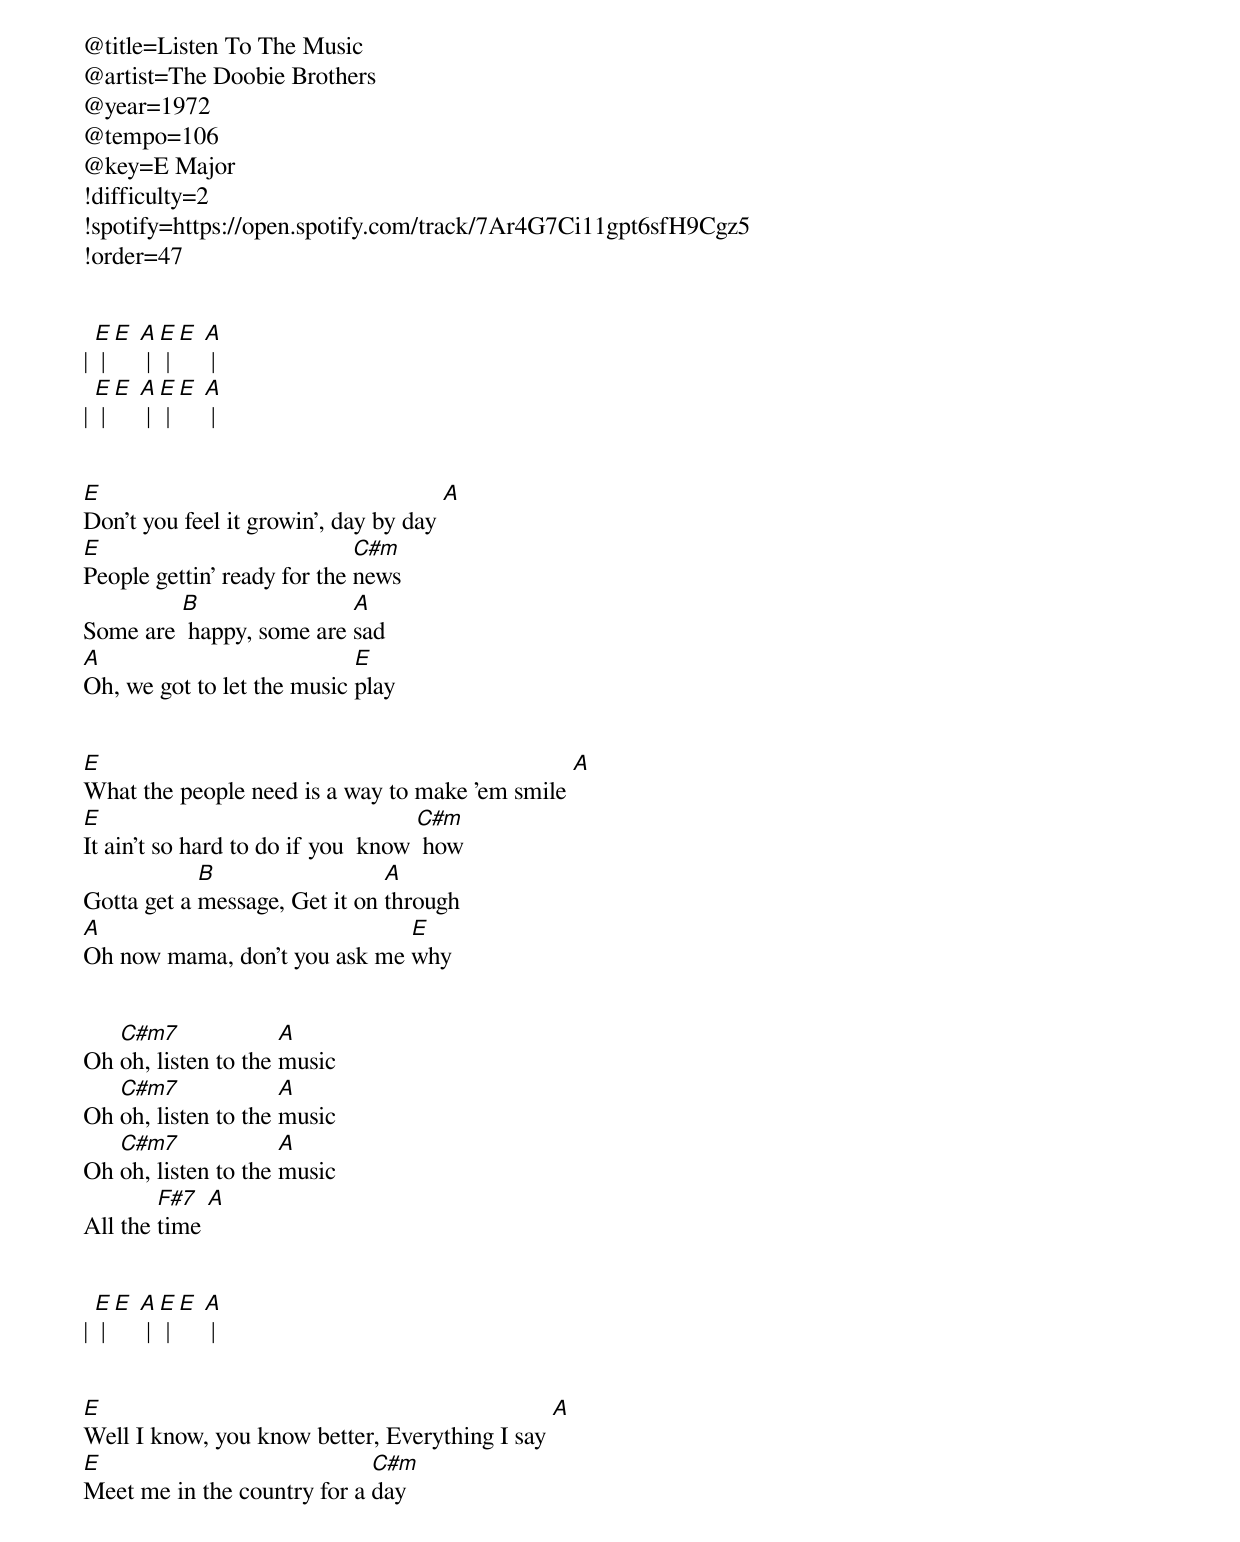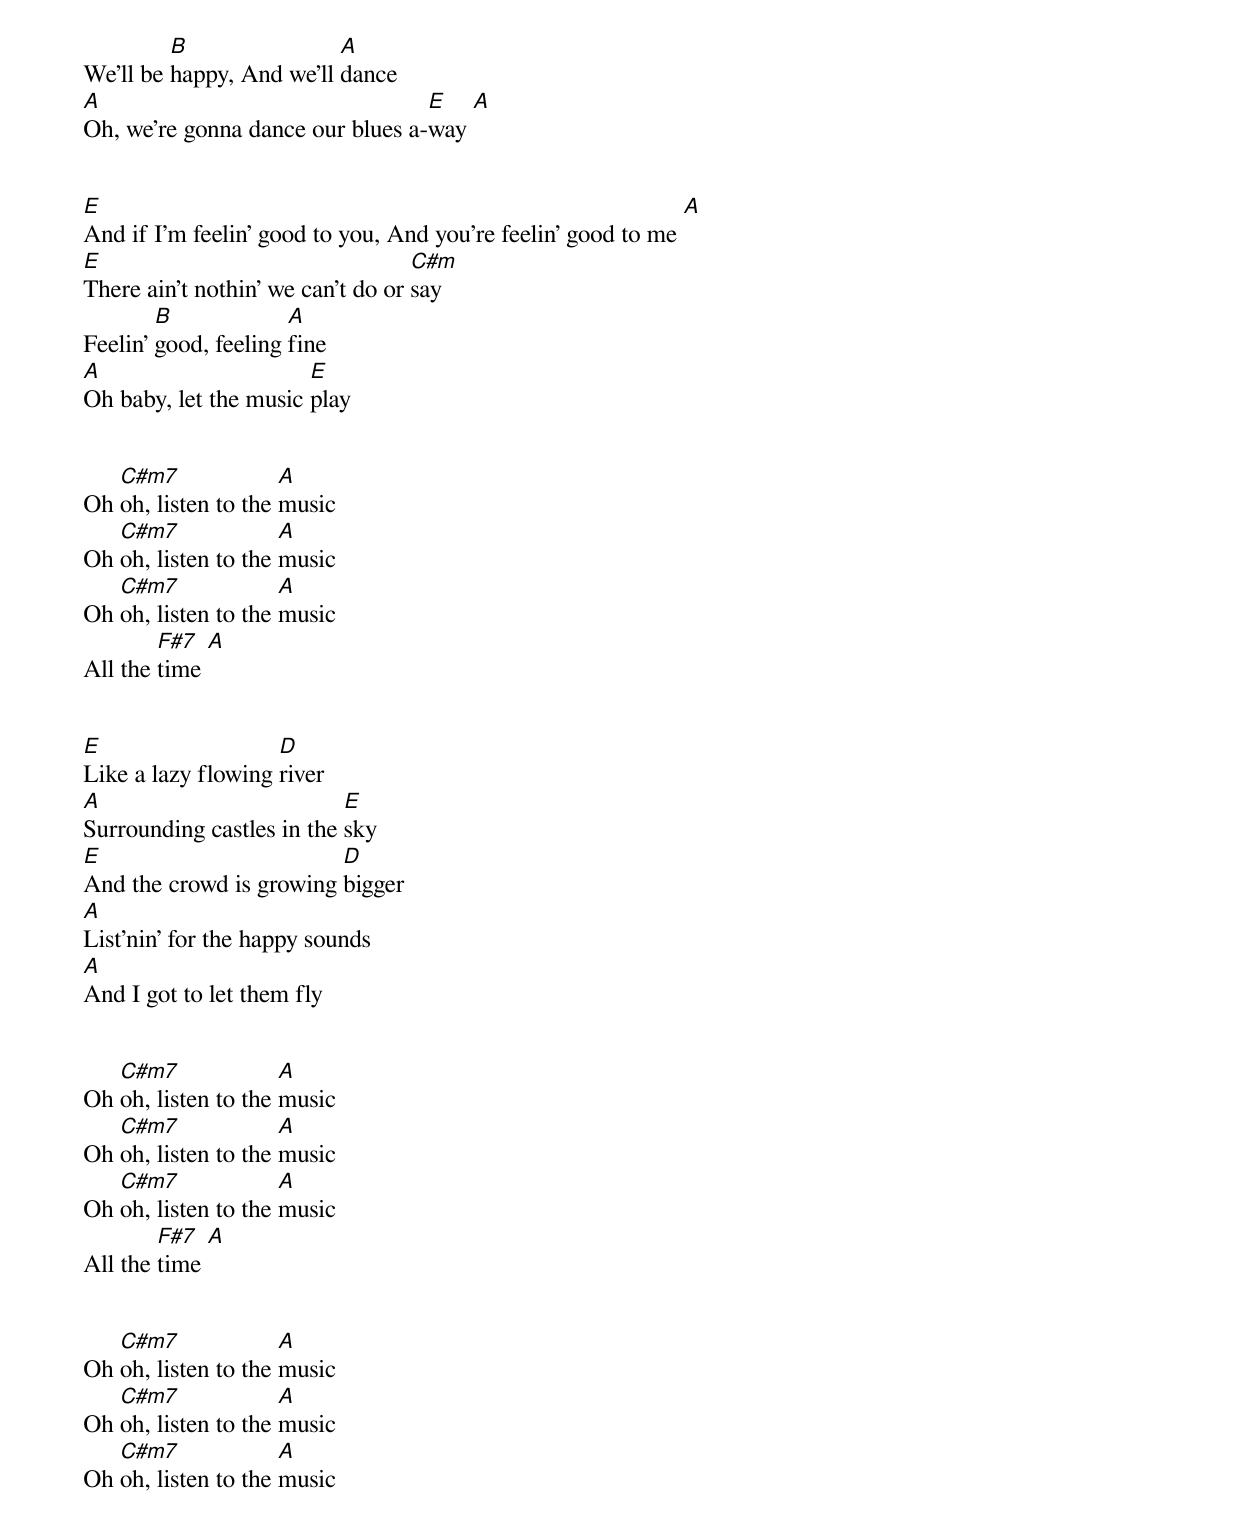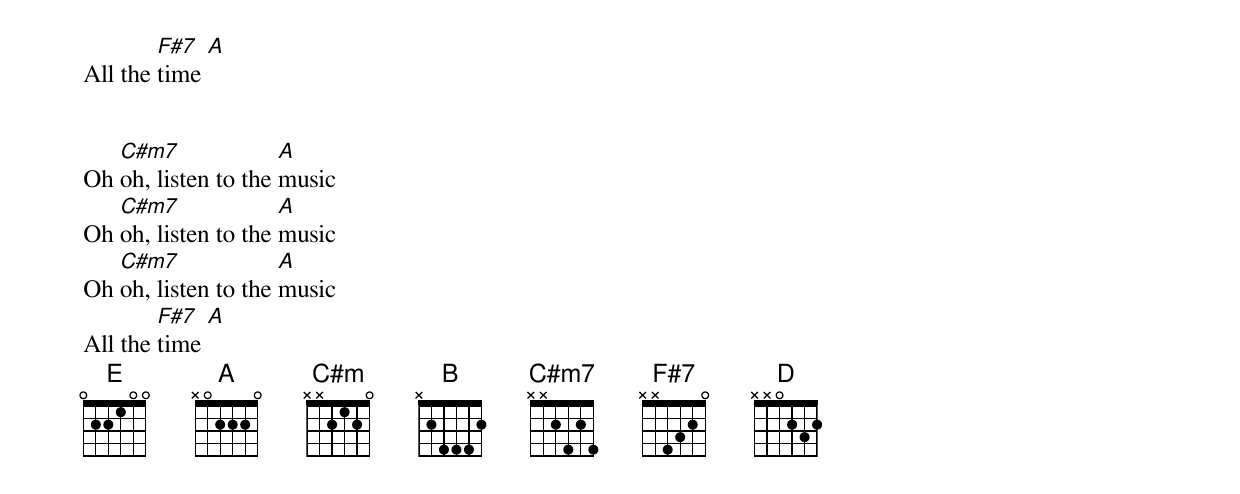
@title=Listen To The Music
@artist=The Doobie Brothers
@year=1972
@tempo=106
@key=E Major
!difficulty=2
!spotify=https://open.spotify.com/track/7Ar4G7Ci11gpt6sfH9Cgz5
!order=47


| [E] | [E] [A] | [E] | [E] [A] |
| [E] | [E] [A] | [E] | [E] [A] |


[E]Don't you feel it growin', day by day [A]
[E]People gettin' ready for the [C#m]news
Some are [B] happy, some are [A]sad
[A]Oh, we got to let the music [E]play


[E]What the people need is a way to make 'em smile [A]
[E]It ain't so hard to do if you  know [C#m] how
Gotta get a [B]message, Get it on [A]through
[A]Oh now mama, don't you ask me [E]why


Oh [C#m7]oh, listen to the [A]music
Oh [C#m7]oh, listen to the [A]music
Oh [C#m7]oh, listen to the [A]music
All the [F#7]time [A]


| [E] | [E] [A] | [E] | [E] [A] |


[E]Well I know, you know better, Everything I say [A]
[E]Meet me in the country for a [C#m]day
We'll be [B]happy, And we'll [A]dance
[A]Oh, we're gonna dance our blues a-[E]way [A]


[E]And if I'm feelin' good to you, And you're feelin' good to me [A]
[E]There ain't nothin' we can't do or [C#m]say
Feelin' [B]good, feeling [A]fine
[A]Oh baby, let the music [E]play


Oh [C#m7]oh, listen to the [A]music
Oh [C#m7]oh, listen to the [A]music
Oh [C#m7]oh, listen to the [A]music
All the [F#7]time [A]


[E]Like a lazy flowing [D]river
[A]Surrounding castles in the [E]sky
[E]And the crowd is growing [D]bigger
[A]List'nin' for the happy sounds
[A]And I got to let them fly


Oh [C#m7]oh, listen to the [A]music
Oh [C#m7]oh, listen to the [A]music
Oh [C#m7]oh, listen to the [A]music
All the [F#7]time [A]


Oh [C#m7]oh, listen to the [A]music
Oh [C#m7]oh, listen to the [A]music
Oh [C#m7]oh, listen to the [A]music
All the [F#7]time [A]


Oh [C#m7]oh, listen to the [A]music
Oh [C#m7]oh, listen to the [A]music
Oh [C#m7]oh, listen to the [A]music
All the [F#7]time [A]
